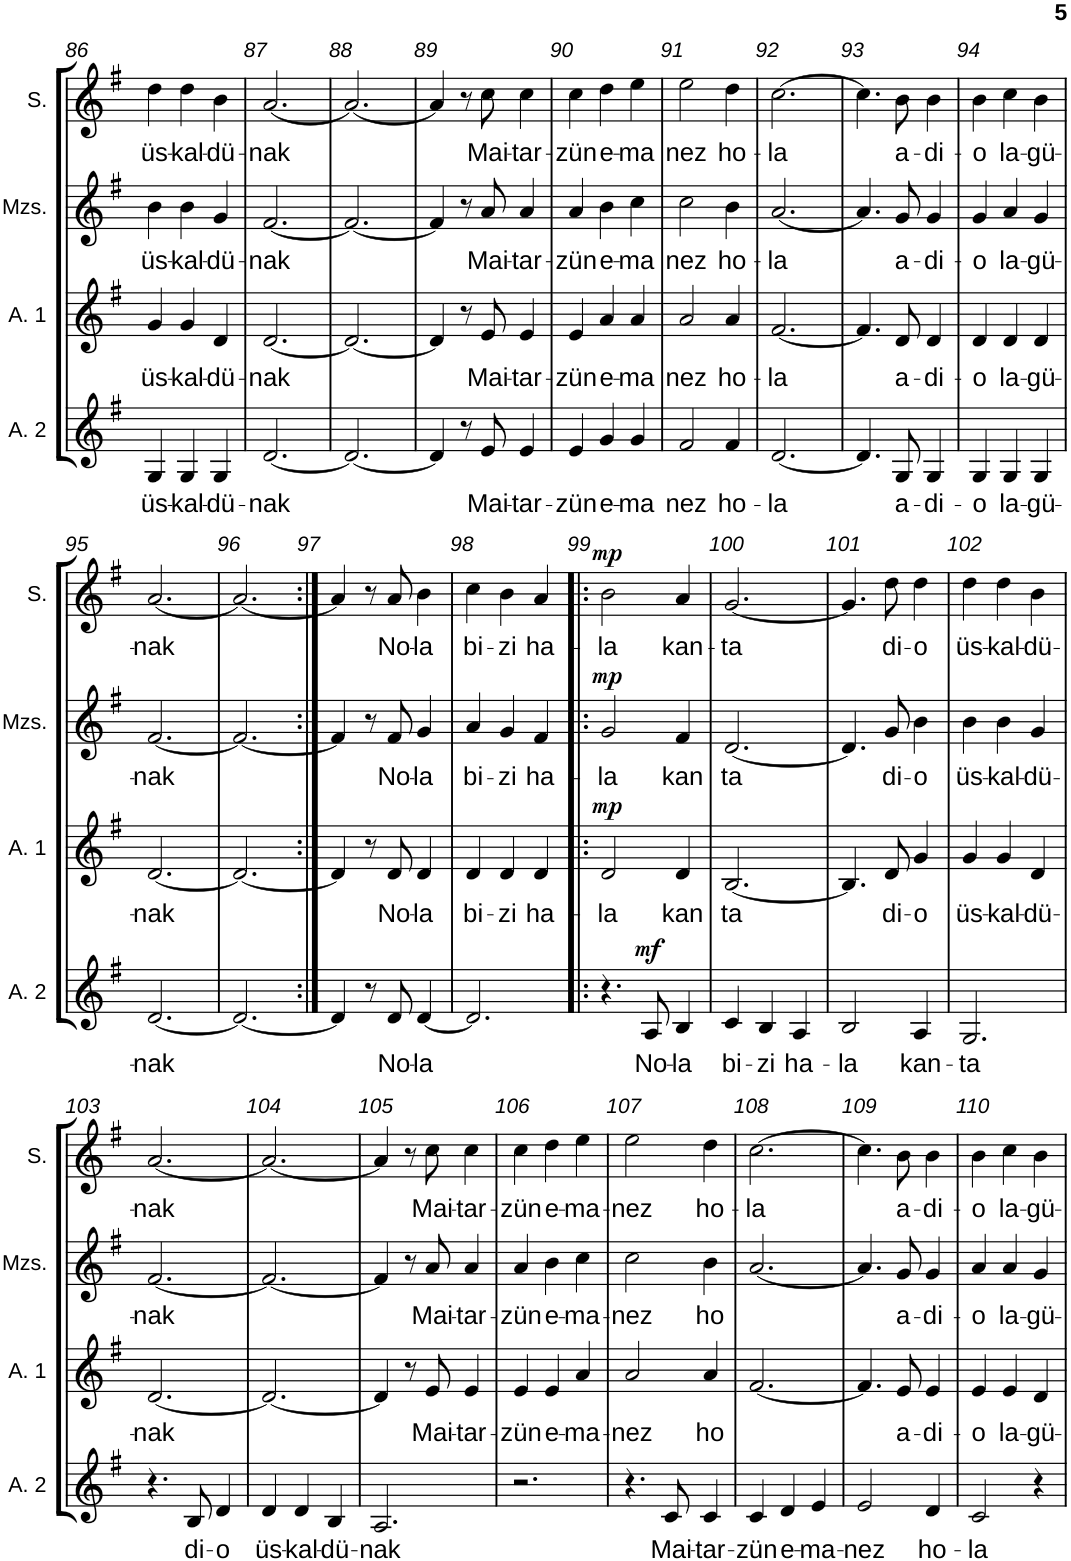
**kern	**text	**dynam	**kern	**text	**dynam	**kern	**text	**dynam	**kern	**text	**dynam
*part4	*part4	*part4	*part3	*part3	*part3	*part2	*part2	*part2	*part1	*part1	*part1
*staff4	*staff4	*staff4	*staff3	*staff3	*staff3	*staff2	*staff2	*staff2	*staff1	*staff1	*staff1
*I"Alto 2	*	*	*I"Alto 1	*	*	*I"Mezzo-Soprano	*	*	*I"Soprano	*	*
*I'A. 2	*	*	*I'A. 1	*	*	*I'Mzs.	*	*	*I'S.	*	*
!!LO:PB:g=z
*clefG2	*	*	*clefG2	*	*	*clefG2	*	*	*clefG2	*	*
*k[f#]	*	*	*k[f#]	*	*	*k[f#]	*	*	*k[f#]	*	*
*M3/4	*	*	*M3/4	*	*	*M3/4	*	*	*M3/4	*	*
=86	=86	=86	=86	=86	=86	=86	=86	=86	=86	=86	=86
!	!LO:LY:b	!	!	!LO:LY:b	!	!	!LO:LY:b	!	!	!LO:LY:b	!
4G/	üs-	.	4g/	üs-	.	4b\	üs-	.	4dd\	üs-	.
!	!LO:LY:b	!	!	!LO:LY:b	!	!	!LO:LY:b	!	!	!LO:LY:b	!
4G/	-kal-	.	4g/	-kal-	.	4b\	-kal-	.	4dd\	-kal-	.
!	!LO:LY:b	!	!	!LO:LY:b	!	!	!LO:LY:b	!	!	!LO:LY:b	!
4G/	-dü-	.	4d/	-dü-	.	4g/	-dü-	.	4b\	-dü-	.
=87	=87	=87	=87	=87	=87	=87	=87	=87	=87	=87	=87
!	!LO:LY:b	!	!	!LO:LY:b	!	!	!LO:LY:b	!	!	!LO:LY:b	!
[2.d/	-nak	.	[2.d/	-nak	.	[2.f#/	-nak	.	[2.a/	-nak	.
=88	=88	=88	=88	=88	=88	=88	=88	=88	=88	=88	=88
2.d/_	.	.	2.d/_	.	.	2.f#/_	.	.	2.a/_	.	.
=89	=89	=89	=89	=89	=89	=89	=89	=89	=89	=89	=89
4d/]	.	.	4d/]	.	.	4f#/]	.	.	4a/]	.	.
8r	.	.	8r	.	.	8r	.	.	8r	.	.
!	!LO:LY:b	!	!	!LO:LY:b	!	!	!LO:LY:b	!	!	!LO:LY:b	!
8e/	Mai-	.	8e/	Mai-	.	8a/	Mai-	.	8cc\	Mai-	.
!	!LO:LY:b	!	!	!LO:LY:b	!	!	!LO:LY:b	!	!	!LO:LY:b	!
4e/	-tar-	.	4e/	-tar-	.	4a/	-tar-	.	4cc\	-tar-	.
=90	=90	=90	=90	=90	=90	=90	=90	=90	=90	=90	=90
!	!LO:LY:b	!	!	!LO:LY:b	!	!	!LO:LY:b	!	!	!LO:LY:b	!
4e/	-zün	.	4e/	-zün	.	4a/	-zün	.	4cc\	-zün	.
!	!LO:LY:b	!	!	!LO:LY:b	!	!	!LO:LY:b	!	!	!LO:LY:b	!
4g/	e-	.	4a/	e-	.	4b\	e-	.	4dd\	e-	.
!	!LO:LY:b	!	!	!LO:LY:b	!	!	!LO:LY:b	!	!	!LO:LY:b	!
4g/	-ma	.	4a/	-ma	.	4cc\	-ma	.	4ee\	-ma	.
=91	=91	=91	=91	=91	=91	=91	=91	=91	=91	=91	=91
!	!LO:LY:b	!	!	!LO:LY:b	!	!	!LO:LY:b	!	!	!LO:LY:b	!
2f#/	-nez	.	2a/	-nez	.	2cc\	-nez	.	2ee\	-nez	.
!	!LO:LY:b	!	!	!LO:LY:b	!	!	!LO:LY:b	!	!	!LO:LY:b	!
4f#/	ho-	.	4a/	ho-	.	4b\	ho-	.	4dd\	ho-	.
=92	=92	=92	=92	=92	=92	=92	=92	=92	=92	=92	=92
!	!LO:LY:b	!	!	!LO:LY:b	!	!	!LO:LY:b	!	!	!LO:LY:b	!
[2.d/	-la	.	[2.f#/	-la	.	[2.a/	-la	.	[2.cc\	-la	.
=93	=93	=93	=93	=93	=93	=93	=93	=93	=93	=93	=93
4.d/]	.	.	4.f#/]	.	.	4.a/]	.	.	4.cc\]	.	.
!	!LO:LY:b	!	!	!LO:LY:b	!	!	!LO:LY:b	!	!	!LO:LY:b	!
8G/	a-	.	8d/	a-	.	8g/	a-	.	8b\	a-	.
!	!LO:LY:b	!	!	!LO:LY:b	!	!	!LO:LY:b	!	!	!LO:LY:b	!
4G/	-di-	.	4d/	-di-	.	4g/	-di-	.	4b\	-di-	.
=94	=94	=94	=94	=94	=94	=94	=94	=94	=94	=94	=94
!	!LO:LY:b	!	!	!LO:LY:b	!	!	!LO:LY:b	!	!	!LO:LY:b	!
4G/	-o	.	4d/	-o	.	4g/	-o	.	4b\	-o	.
!	!LO:LY:b	!	!	!LO:LY:b	!	!	!LO:LY:b	!	!	!LO:LY:b	!
4G/	la-	.	4d/	la-	.	4a/	la-	.	4cc\	la-	.
!	!LO:LY:b	!	!	!LO:LY:b	!	!	!LO:LY:b	!	!	!LO:LY:b	!
4G/	-gü-	.	4d/	-gü-	.	4g/	-gü-	.	4b\	-gü-	.
!!LO:LB:g=z
=95	=95	=95	=95	=95	=95	=95	=95	=95	=95	=95	=95
!	!LO:LY:b	!	!	!LO:LY:b	!	!	!LO:LY:b	!	!	!LO:LY:b	!
[2.d/	-nak	.	[2.d/	-nak	.	[2.f#/	-nak	.	[2.a/	-nak	.
=96	=96	=96	=96	=96	=96	=96	=96	=96	=96	=96	=96
2.d/_	.	.	2.d/_	.	.	2.f#/_	.	.	2.a/_	.	.
=97:|!	=97:|!	=97:|!	=97:|!	=97:|!	=97:|!	=97:|!	=97:|!	=97:|!	=97:|!	=97:|!	=97:|!
4d/]	.	.	4d/]	.	.	4f#/]	.	.	4a/]	.	.
8r	.	.	8r	.	.	8r	.	.	8r	.	.
!	!LO:LY:b	!	!	!LO:LY:b	!	!	!LO:LY:b	!	!	!LO:LY:b	!
8d/	No-	.	8d/	No-	.	8f#/	No-	.	8a/	No-	.
!	!LO:LY:b	!	!	!LO:LY:b	!	!	!LO:LY:b	!	!	!LO:LY:b	!
[4d/	-la	.	4d/	-la	.	4g/	-la	.	4b\	-la	.
=98	=98	=98	=98	=98	=98	=98	=98	=98	=98	=98	=98
!	!	!	!	!LO:LY:b	!	!	!LO:LY:b	!	!	!LO:LY:b	!
2.d/]	.	.	4d/	bi-	.	4a/	bi-	.	4cc\	bi-	.
!	!	!	!	!LO:LY:b	!	!	!LO:LY:b	!	!	!LO:LY:b	!
.	.	.	4d/	-zi	.	4g/	-zi	.	4b\	-zi	.
!	!	!	!	!LO:LY:b	!	!	!LO:LY:b	!	!	!LO:LY:b	!
.	.	.	4d/	ha-	.	4f#/	ha-	.	4a/	ha-	.
=99!|:	=99!|:	=99!|:	=99!|:	=99!|:	=99!|:	=99!|:	=99!|:	=99!|:	=99!|:	=99!|:	=99!|:
!	!	!	!	!LO:LY:b	!LO:DY:a	!	!LO:LY:b	!LO:DY:a	!	!LO:LY:b	!LO:DY:a
4.r	.	.	2d/	-la	mp	2g/	-la	mp	2b\	-la	mp
!	!LO:LY:b	!LO:DY:a	!	!	!	!	!	!	!	!	!
8A/	No-	mf	.	.	.	.	.	.	.	.	.
!	!LO:LY:b	!	!	!LO:LY:b	!	!	!LO:LY:b	!	!	!LO:LY:b	!
4B/	-la	.	4d/	kan	.	4f#/	kan	.	4a/	kan-	.
=100	=100	=100	=100	=100	=100	=100	=100	=100	=100	=100	=100
!	!LO:LY:b	!	!	!LO:LY:b	!	!	!LO:LY:b	!	!	!LO:LY:b	!
4c/	bi-	.	[2.B/	-ta	.	[2.d/	-ta	.	[2.g/	-ta	.
!	!LO:LY:b	!	!	!	!	!	!	!	!	!	!
4B/	-zi	.	.	.	.	.	.	.	.	.	.
!	!LO:LY:b	!	!	!	!	!	!	!	!	!	!
4A/	ha-	.	.	.	.	.	.	.	.	.	.
=101	=101	=101	=101	=101	=101	=101	=101	=101	=101	=101	=101
!	!LO:LY:b	!	!	!	!	!	!	!	!	!	!
2B/	-la	.	4.B/]	.	.	4.d/]	.	.	4.g/]	.	.
!	!	!	!	!LO:LY:b	!	!	!LO:LY:b	!	!	!LO:LY:b	!
.	.	.	8d/	di-	.	8g/	di-	.	8dd\	di-	.
!	!LO:LY:b	!	!	!LO:LY:b	!	!	!LO:LY:b	!	!	!LO:LY:b	!
4A/	kan-	.	4g/	-o	.	4b\	-o	.	4dd\	-o	.
=102	=102	=102	=102	=102	=102	=102	=102	=102	=102	=102	=102
!	!LO:LY:b	!	!	!LO:LY:b	!	!	!LO:LY:b	!	!	!LO:LY:b	!
2.G/	-ta	.	4g/	üs-	.	4b\	üs-	.	4dd\	üs-	.
!	!	!	!	!LO:LY:b	!	!	!LO:LY:b	!	!	!LO:LY:b	!
.	.	.	4g/	-kal-	.	4b\	-kal-	.	4dd\	-kal-	.
!	!	!	!	!LO:LY:b	!	!	!LO:LY:b	!	!	!LO:LY:b	!
.	.	.	4d/	-dü-	.	4g/	-dü-	.	4b\	-dü-	.
!!LO:LB:g=z
=103	=103	=103	=103	=103	=103	=103	=103	=103	=103	=103	=103
!	!	!	!	!LO:LY:b	!	!	!LO:LY:b	!	!	!LO:LY:b	!
4.r	.	.	[2.d/	-nak	.	[2.f#/	-nak	.	[2.a/	-nak	.
!	!LO:LY:b	!	!	!	!	!	!	!	!	!	!
8B/	di-	.	.	.	.	.	.	.	.	.	.
!	!LO:LY:b	!	!	!	!	!	!	!	!	!	!
4d/	-o	.	.	.	.	.	.	.	.	.	.
=104	=104	=104	=104	=104	=104	=104	=104	=104	=104	=104	=104
!	!LO:LY:b	!	!	!	!	!	!	!	!	!	!
4d/	üs-	.	2.d/_	.	.	2.f#/_	.	.	2.a/_	.	.
!	!LO:LY:b	!	!	!	!	!	!	!	!	!	!
4d/	-kal-	.	.	.	.	.	.	.	.	.	.
!	!LO:LY:b	!	!	!	!	!	!	!	!	!	!
4B/	-dü-	.	.	.	.	.	.	.	.	.	.
=105	=105	=105	=105	=105	=105	=105	=105	=105	=105	=105	=105
!	!LO:LY:b	!	!	!	!	!	!	!	!	!	!
2.A/	-nak	.	4d/]	.	.	4f#/]	.	.	4a/]	.	.
.	.	.	8r	.	.	8r	.	.	8r	.	.
!	!	!	!	!LO:LY:b	!	!	!LO:LY:b	!	!	!LO:LY:b	!
.	.	.	8e/	Mai-	.	8a/	Mai-	.	8cc\	Mai-	.
!	!	!	!	!LO:LY:b	!	!	!LO:LY:b	!	!	!LO:LY:b	!
.	.	.	4e/	-tar-	.	4a/	-tar-	.	4cc\	-tar-	.
=106	=106	=106	=106	=106	=106	=106	=106	=106	=106	=106	=106
!	!	!	!	!LO:LY:b	!	!	!LO:LY:b	!	!	!LO:LY:b	!
2.r	.	.	4e/	-zün	.	4a/	-zün	.	4cc\	-zün	.
!	!	!	!	!LO:LY:b	!	!	!LO:LY:b	!	!	!LO:LY:b	!
.	.	.	4e/	e-	.	4b\	e-	.	4dd\	e-	.
!	!	!	!	!LO:LY:b	!	!	!LO:LY:b	!	!	!LO:LY:b	!
.	.	.	4a/	-ma-	.	4cc\	-ma-	.	4ee\	-ma-	.
=107	=107	=107	=107	=107	=107	=107	=107	=107	=107	=107	=107
!	!	!	!	!LO:LY:b	!	!	!LO:LY:b	!	!	!LO:LY:b	!
4.r	.	.	2a/	-nez	.	2cc\	-nez	.	2ee\	-nez	.
!	!LO:LY:b	!	!	!	!	!	!	!	!	!	!
8c/	Mai-	.	.	.	.	.	.	.	.	.	.
!	!LO:LY:b	!	!	!LO:LY:b	!	!	!LO:LY:b	!	!	!LO:LY:b	!
4c/	-tar-	.	4a/	ho	.	4b\	ho	.	4dd\	ho-	.
=108	=108	=108	=108	=108	=108	=108	=108	=108	=108	=108	=108
!	!LO:LY:b	!	!	!	!	!	!	!	!	!LO:LY:b	!
4c/	-zün	.	[2.f#/	.	.	[2.a/	.	.	[2.cc\	-la	.
!	!LO:LY:b	!	!	!	!	!	!	!	!	!	!
4d/	e-	.	.	.	.	.	.	.	.	.	.
!	!LO:LY:b	!	!	!	!	!	!	!	!	!	!
4e/	-ma-	.	.	.	.	.	.	.	.	.	.
=109	=109	=109	=109	=109	=109	=109	=109	=109	=109	=109	=109
!	!LO:LY:b	!	!	!	!	!	!	!	!	!	!
2e/	-nez	.	4.f#/]	.	.	4.a/]	.	.	4.cc\]	.	.
!	!	!	!	!LO:LY:b	!	!	!LO:LY:b	!	!	!LO:LY:b	!
.	.	.	8e/	a-	.	8g/	a-	.	8b\	a-	.
!	!LO:LY:b	!	!	!LO:LY:b	!	!	!LO:LY:b	!	!	!LO:LY:b	!
4d/	ho-	.	4e/	-di-	.	4g/	-di-	.	4b\	-di-	.
=110	=110	=110	=110	=110	=110	=110	=110	=110	=110	=110	=110
!	!LO:LY:b	!	!	!LO:LY:b	!	!	!LO:LY:b	!	!	!LO:LY:b	!
2c/	-la	.	4e/	-o	.	4a/	-o	.	4b\	-o	.
!	!	!	!	!LO:LY:b	!	!	!LO:LY:b	!	!	!LO:LY:b	!
.	.	.	4e/	la-	.	4a/	la-	.	4cc\	la-	.
!	!	!	!	!LO:LY:b	!	!	!LO:LY:b	!	!	!LO:LY:b	!
4r	.	.	4d/	-gü-	.	4g/	-gü-	.	4b\	-gü-	.
=	=	=	=	=	=	=	=	=	=	=	=
*-	*-	*-	*-	*-	*-	*-	*-	*-	*-	*-	*-
